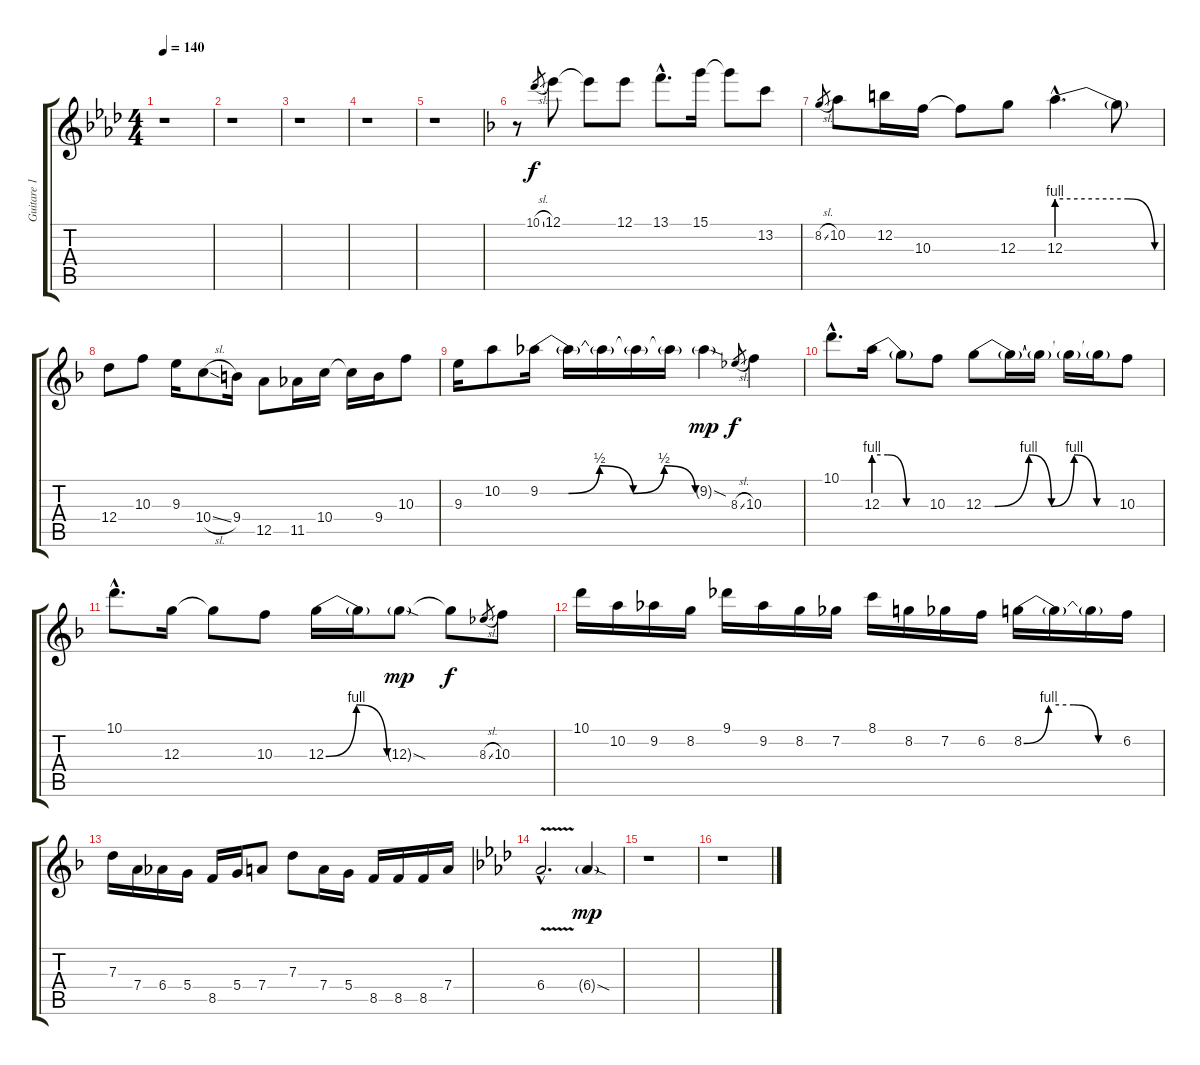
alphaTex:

\track ("Guitare 1" "Guitare 1") {instrument distortionguitar}
\staff {score tabs}
\tuning (E4 B3 G3 D3 A2 E2) {hide}
\ts (4 4)
\tempo 140
\clef g2
\ks ab
r.1{dy mp} |
r.1 |
r.1 |
r.1 |
r.1 |
\ks f
r.8 10.1{sl}.8{gr dy f} 12.1.8 12.1{t}.8 12.1.8 13.1{hac}.8{d} 15.1.16 15.1{t}.8 13.2.8 |
8.2{sl}.8{gr} 10.2.8 12.2.16 10.3.16 10.3{t}.8 12.3.8 12.3{be (custom 0 4 40 4 55 0 60 0) hac}.4{d} 12.3{t}.8 |
12.4.8 10.3.8 9.3.16 10.4{sl}.8 9.4.16 12.5.8 11.5.16 10.4.16 10.4{t}.16 9.4.16 10.3.8 |
9.3.16 10.2.8 9.2{be (custom 0 0 11 0 23 2 36 0 48 2 60 0)}.16 9.2{t}.16 9.2{t}.16 9.2{t}.16 9.2{t}.16 9.2{sod g}.4{dy mp} 8.3{sl}.8{gr dy f} 10.3.4 |
10.1{hac}.8{d} 12.3{be (custom 0 4 15 4 35 0 60 0)}.16 12.3{t}.8 10.3.8 12.3{be (custom 0 0 5 0 20 4 30 0 40 4 50 0 60 0)}.8 12.3{t}.16 12.3{t}.16 12.3{t}.16 12.3{t}.16 10.3.8 |
10.1{hac}.8{d} 12.3.16 12.3{t}.8 10.3.8 12.3{be (bendrelease 0 0 30 4 30 4 60 0)}.16 12.3{t}.16 12.3{sod g}.8{dy mp} 12.3{t}.8{dy f} 8.3{sl}.8{gr} 10.3.8 |
10.1.16 10.2.16 9.2.16 8.2.16 9.1.16 9.2.16 8.2.16 7.2.16 8.1.16 8.2.16 7.2.16 6.2.16 8.2{be (custom 0 0 15 4 30 4 45 0 60 0)}.16 8.2{t}.16 8.2{t}.16 6.2.16 |
7.3.16 7.4.16 6.4.16 5.4.16 8.5.16 5.4.16 7.4.8 7.3.8 7.4.16 5.4.16 8.5.16 8.5.16 8.5.16 7.4.16 |
\ks ab
6.4{v hac}.2{d} 6.4{sod g}.4{dy mp} |
r.1 |
r.1
